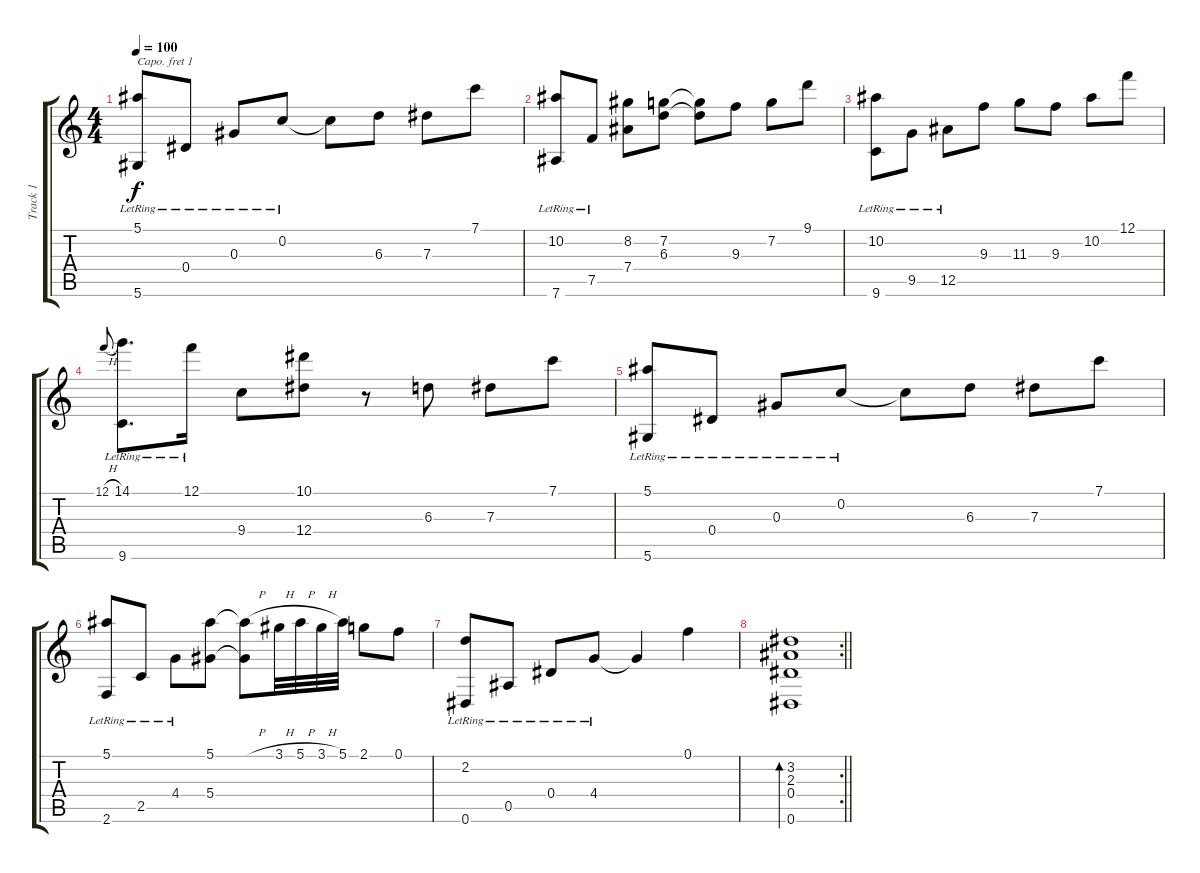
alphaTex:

\track ("Track 1" "Track 1") {instrument acousticguitarsteel}
\staff {score tabs}
\capo 1
\tuning (E4 B3 G3 D3 A2 D2) {hide}
\ts (4 4)
\tempo 100
\clef g2
\ks c
(5.1{lr} 5.6{lr}).8{dy f} 0.4{lr}.8 0.3{lr}.8 0.2{lr}.8 0.2{t}.8 6.3.8 7.3.8 7.1.8 |
(10.2{lr} 7.6{lr}).8 7.5{lr}.8 (8.2 7.4).8 (7.2 6.3).8 (7.2{t} 6.3{t}).8 9.3.8 7.2.8 9.1.8 |
(10.2{lr} 9.6{lr}).8 9.5{lr}.8 12.5{lr}.8 9.3.8 11.3.8 9.3.8 10.2.8 12.1.8 |
12.1{h}.8{gr onbeat} (14.1{lr} 9.6{lr}).8{d} 12.1{lr}.16 9.4.8 (10.1 12.4).8 r.8 6.3.8 7.3.8 7.1.8 |
(5.1{lr} 5.6{lr}).8 0.4{lr}.8 0.3{lr}.8 0.2{lr}.8 0.2{t}.8 6.3.8 7.3.8 7.1.8 |
(5.1{lr} 2.6{lr}).8 2.5{lr}.8 4.4{lr}.8 (5.1 5.4).8 (5.1{h t} 5.4{t}).8 3.1{h}.32 5.1{h}.32 3.1{h}.32 5.1.32 2.1.8 0.1.8 |
(2.2{lr} 0.6{lr}).8 0.5{lr}.8 0.4{lr}.8 4.4{lr}.8 4.4{t}.4 0.1.4 |
\rc 2
\barLineRight lightlight
(3.2 2.3 0.4 0.6).1{bd 60}
